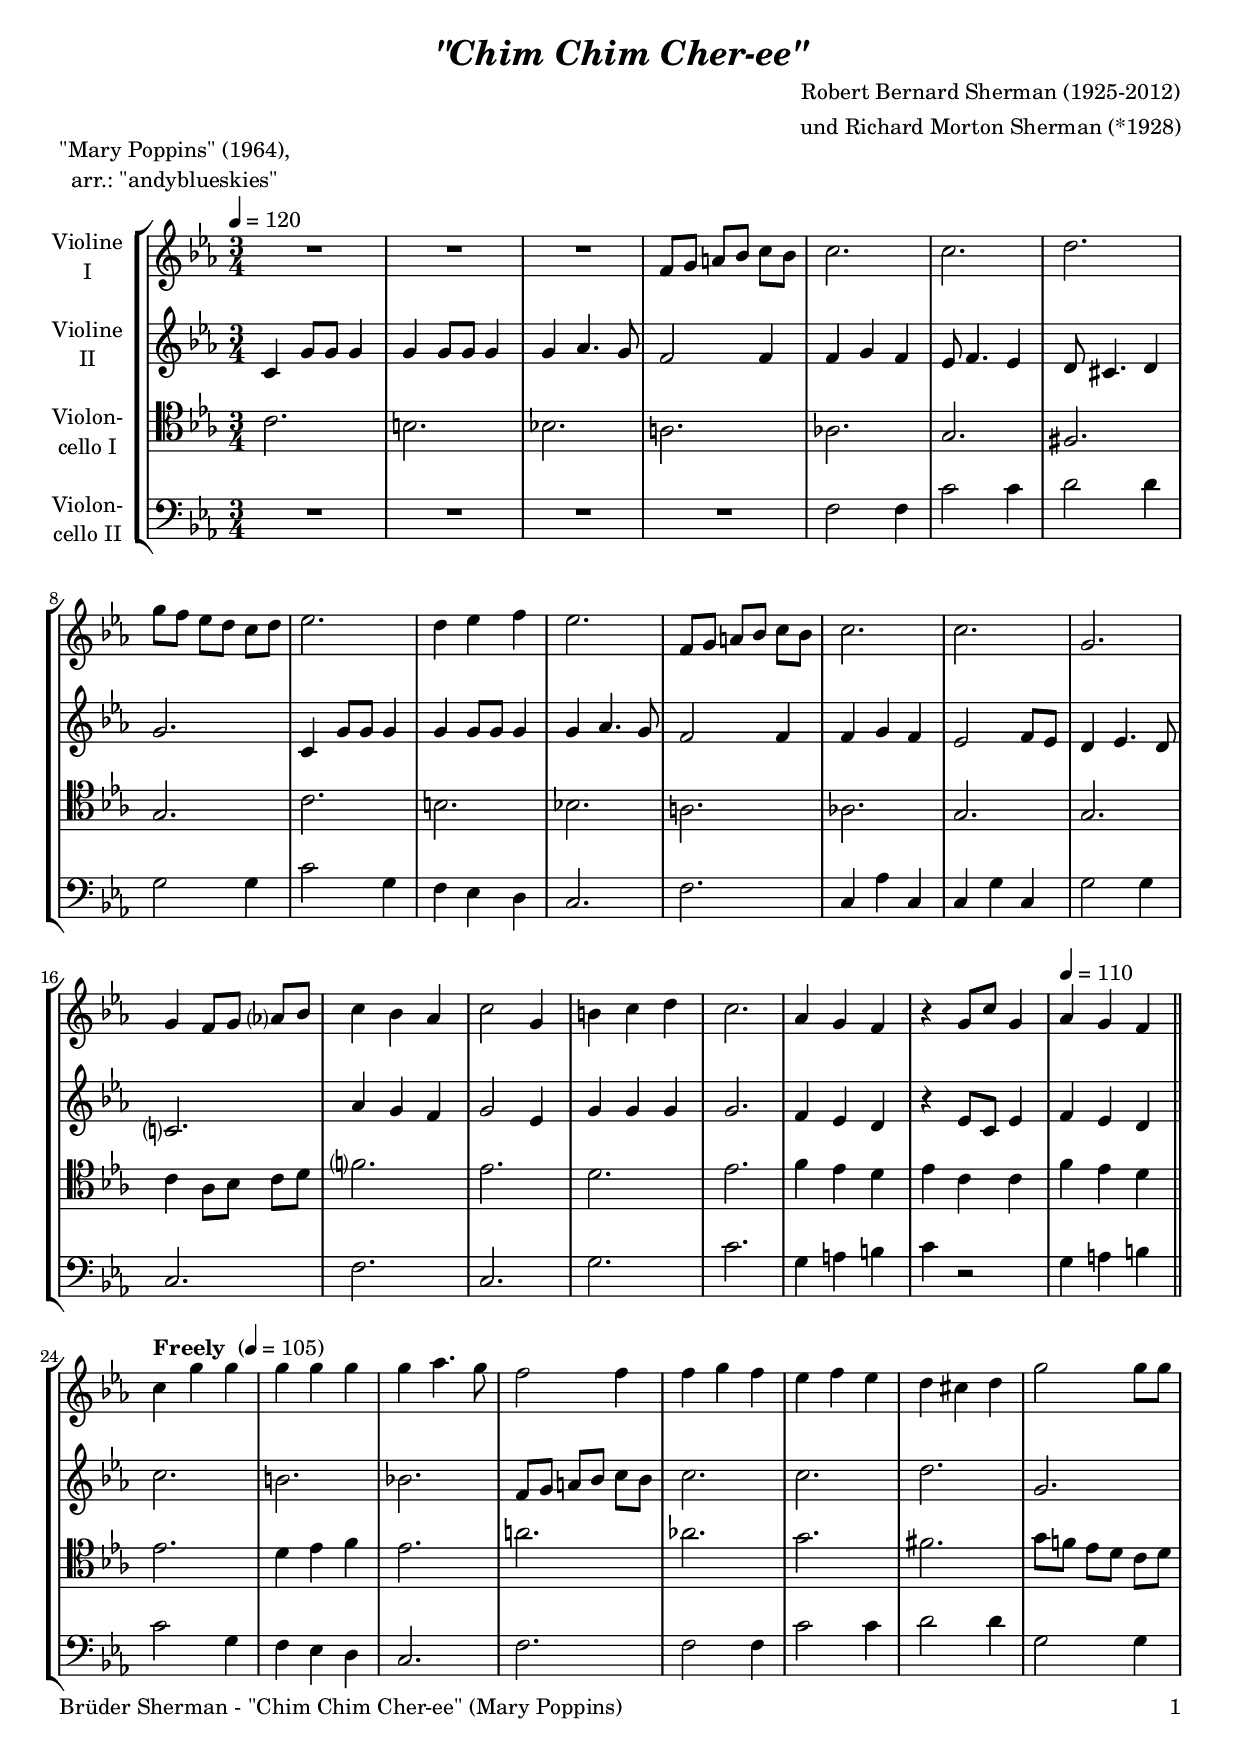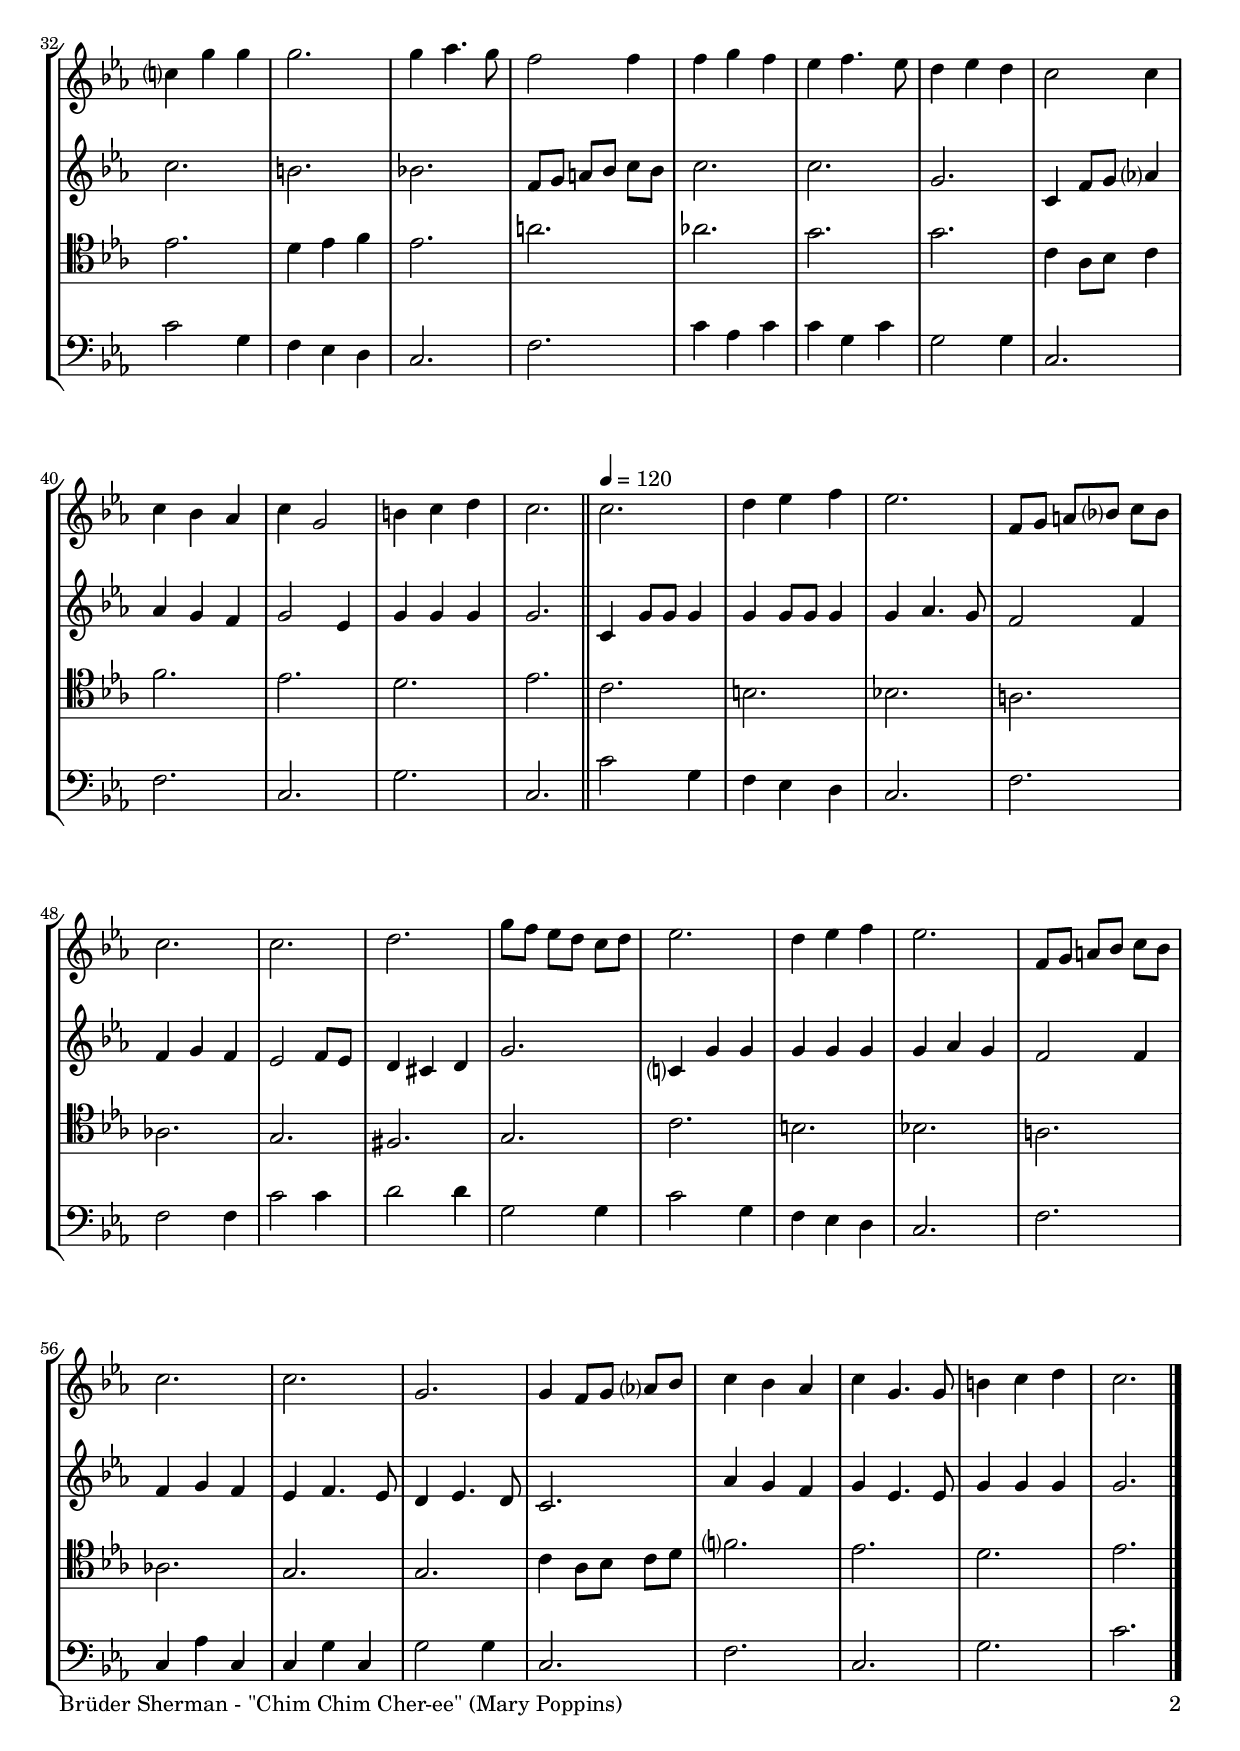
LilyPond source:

\version "2.24.1"
\include "deutsch.ly"

#(set-global-staff-size 19)

\header {
  title     = \markup \bold \italic "\"Chim Chim Cher-ee\""
  composer  = \markup \center-column {
    "Robert Bernard Sherman (1925-2012)"
    "und Richard Morton Sherman (*1928)"
  }
%  arranger  = ""
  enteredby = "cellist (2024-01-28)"
  piece     = \markup \center-column {
    "\"Mary Poppins\" (1964),"
    "arr.: \"andyblueskies\""
  }
}

voiceconsts = {
  \key c \major
  \time 3/4
  \clef "treble"
%  \numericTimeSignature
  \compressEmptyMeasures
  % Set default beaming for all staves
  \set Timing.beamExceptions = #'()
  \set Timing.baseMoment     = #(ly:make-moment 1 4)
  \set Timing.beatStructure  = #'(1 1 1)
  \tempo 4=120
}

mist = "string ensemble 1"
mivl = "violin"
miba = "cello"
mipz = "pizzicato strings"

frly = { \bar "||" \tempo "Freely " 4=105 }
rit = \mark \markup \box \italic "rit."

va = \relative c' {
  \voiceconsts

  R2.*3
  d8 e fis g a g
  a2.
  a
  h
  e8 d c h a h
  c2.
  h4 c d
  c2.

  d,8 e fis g a g
  a2.
  a
  e
  e4 d8 e f? g
  a4 g f
  a2 e4
  gis a h
  a2.
  f4 e d
  r e8 a e4 \tempo 4=110
  f e d \frly
  a' e' e
  e e e
  e f4. e8
  d2 d4
  d e d
  c d c
  h ais h
  e2 e8 e
  a,?4 e' e
  e2.

  e4 f4. e8
  d2 d4
  d e d
  c d4. c8
  h4 c h
  a2 a4
  a g f
  a e2
  gis4 a h
  a2. \bar "||" \tempo 4=120
  a

  h4 c d
  c2.
  d,8 e fis g? a g
  a2.
  a
  h
  e8 d c h a h
  c2.
  h4 c d
  c2.

  d,8 e fis g a g
  a2.
  a
  e
  e4 d8 e f? g
  a4 g f
  a e4. e8
  gis4 a h
  a2. \bar "|."
}

vb = \relative c' {
  \voiceconsts

  a4 e'8 e e4
  e e8 e e4
  e f4. e8
  d2 d4
  d e d
  c8 d4. c4
  h8 ais4. h4
  e2.
  a,4 e'8 e e4
  e e8 e e4
  e f4. e8

  d2 d4
  d e d
  c2 d8 c
  h4 c4. h8
  a?2.
  f'4 e d
  e2 c4
  e e e
  e2.
  d4 c h
  r c8 a c4 \tempo 4=110
  d c h \frly

  a'2.
  gis
  g!
  d8 e fis g a g
  a2.
  a
  h
  e,
  a
  gis

  g!
  d8 e fis g a g
  a2.
  a
  e
  a,4 d8 e f?4
  f e d
  e2 c4
  e e e
  e2. \bar "||" \tempo 4=120
  a,4 e'8 e e4

  e e8 e e4
  e f4. e8
  d2 d4
  d e d
  c2 d8 c
  h4 ais h
  e2.
  a,?4 e' e
  e e e
  e f e

  d2 d4
  d e d
  c d4. c8
  h4 c4. h8
  a2.
  f'4 e d
  e c4. c8
  e4 e e
  e2. \bar "|."
}

vc = \relative c' {
  \voiceconsts
  \clef "tenor"

  a2.
  gis
  g!
  fis
  f!
  e
  dis
  e
  a
  gis
  g!

  fis
  f!
  e
  e
  a4 f8 g a h
  d?2.
  c
  h
  c
  d4 c h
  c a a \tempo 4=110
  d c h \frly

  c2.
  h4 c d
  c2.
  fis
  f!
  e
  dis
  e8 d! c h a h
  c2.
  h4 c d

  c2.
  fis
  f!
  e
  e
  a,4 f8 g a4
  d2.
  c
  h
  c \bar "||" \tempo 4=120
  a

  gis
  g!
  fis
  f!
  e
  dis
  e
  a
  gis
  g!

  fis
  f!
  e
  e
  a4 f8 g a h
  d?2.
  c
  h
  c \bar "|."
}

vd = \relative c {
  \voiceconsts
  \clef "bass"

  R2.*4
  d2 d4
  a'2 a4
  h2 h4
  e,2 e4
  a2 e4
  d c h
  a2.

  d
  a4 f' a,
  a e' a,
  e'2 e4
  a,2.
  d
  a
  e'
  a e4 fis gis
  a r2 \tempo 4=110
  e4 fis gis \frly

  a2 e4
  d c h
  a2.
  d
  d2 d4
  a'2 a4
  h2 h4
  e,2 e4
  a2 e4
  d c h

  a2.
  d
  a'4 f a
  a e a
  e2 e4
  a,2.
  d
  a
  e'
  a, \bar "||" \tempo 4=120
  a'2 e4

  d c h
  a2.
  d
  d2 d4
  a'2 a4
  h2 h4
  e,2 e4
  a2 e4
  d c h
  a2.

  d
  a4 f' a,
  a e' a,
  e'2 e4
  a,2.
  d
  a
  e'
  a \bar "|."
}


music = \new StaffGroup <<
      \new Staff {
	\set Staff.midiInstrument = \mivl
	\set Staff.instrumentName = \markup \center-column { "Violine" "I" }
	\transpose c es { \va }
      }

      \new Staff {
	\set Staff.midiInstrument = \mivl
	\set Staff.instrumentName = \markup \center-column { "Violine" "II" }
	\transpose c es { \vb }
      }

      \new Staff {
	\set Staff.midiInstrument = \miba
	\set Staff.instrumentName = \markup \center-column { "Violon-" "cello I" }
	\transpose c es { \vc }
      }

      \new Staff {
	\set Staff.midiInstrument = \miba
	\set Staff.instrumentName = \markup \center-column { "Violon-" "cello II" }
	\transpose c es { \vd }
      }
>>

\book {
   \paper {
    print-page-number = ##t
    print-first-page-number = ##t
    ragged-last-bottom = ##f
    oddHeaderMarkup = \markup \null
    evenHeaderMarkup = \markup \null
    oddFooterMarkup = \markup {
      \fill-line {
        \if \should-print-page-number
        "Brüder Sherman - \"Chim Chim Cher-ee\" (Mary Poppins)" \fromproperty #'page:page-number-string
      }
    }
    evenFooterMarkup = \oddFooterMarkup
  } \score {
    \music
    \layout {}
  }

  \score {
    \unfoldRepeats \music

    \midi {
      \context {
        \Score
      }
    }
  }
}